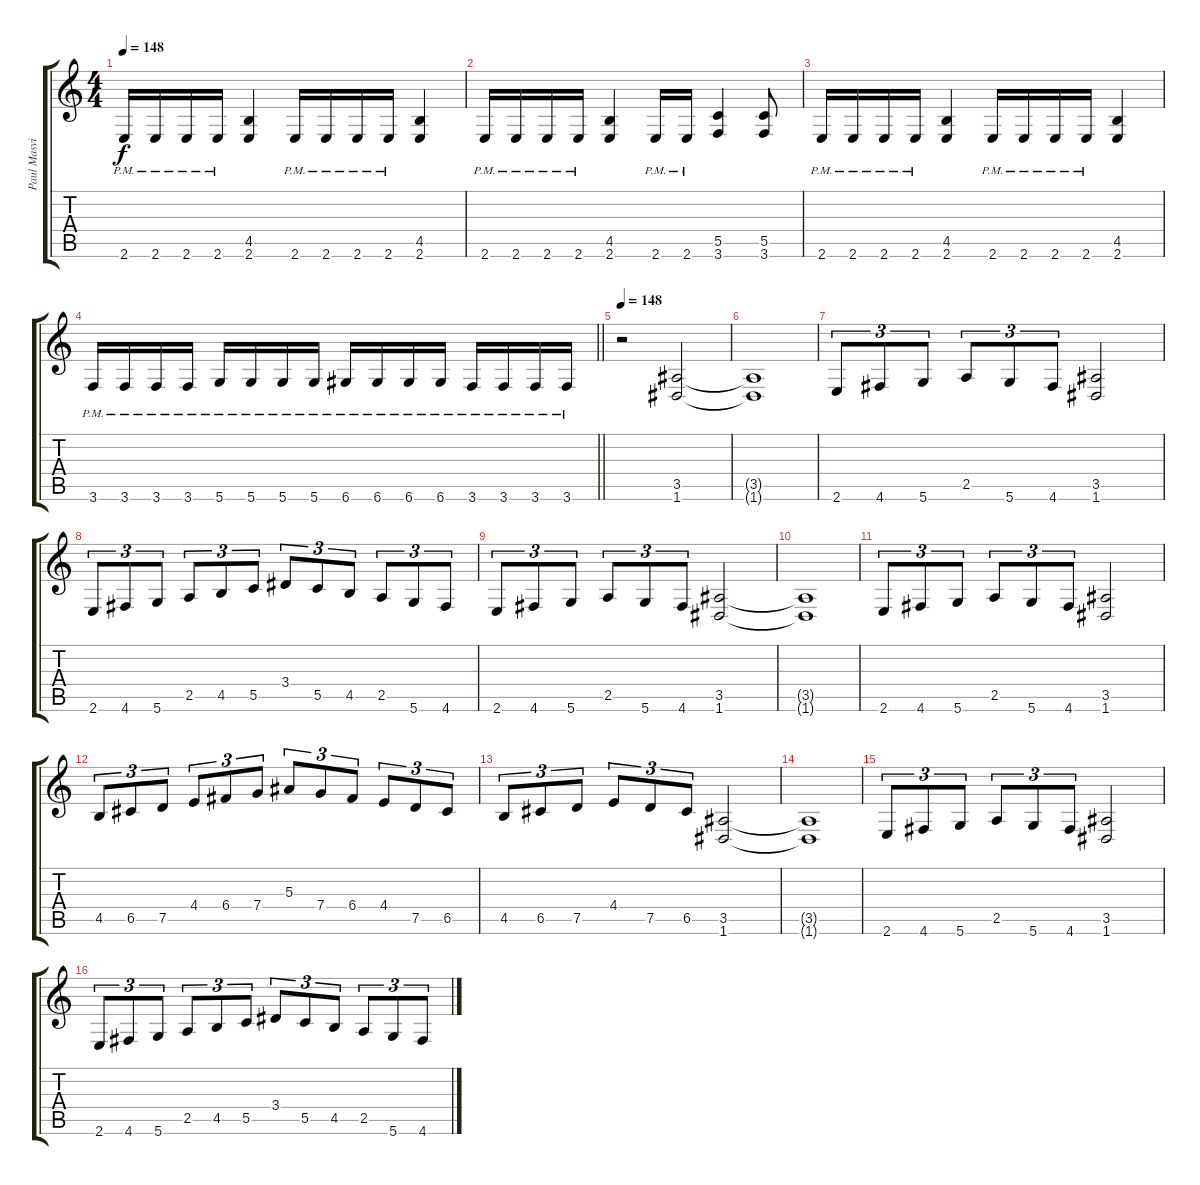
\track ("Paul Masvidal" "Paul Masvi") {instrument distortionguitar}
\staff {score tabs}
\tuning (D4 A3 F3 C3 G2 D2) {hide}
\ts (4 4)
\tempo 148
\clef g2
\ks c
2.6{pm}.16{dy f} 2.6{pm}.16 2.6{pm}.16 2.6{pm}.16 (4.5 2.6).4 2.6{pm}.16 2.6{pm}.16 2.6{pm}.16 2.6{pm}.16 (4.5 2.6).4 |
2.6{pm}.16 2.6{pm}.16 2.6{pm}.16 2.6{pm}.16 (4.5 2.6).4 2.6{pm}.16 2.6{pm}.16 (5.5 3.6).4 (5.5 3.6).8 |
2.6{pm}.16 2.6{pm}.16 2.6{pm}.16 2.6{pm}.16 (4.5 2.6).4 2.6{pm}.16 2.6{pm}.16 2.6{pm}.16 2.6{pm}.16 (4.5 2.6).4 |
\barLineRight lightlight
3.6{pm}.16 3.6{pm}.16 3.6{pm}.16 3.6{pm}.16 5.6{pm}.16 5.6{pm}.16 5.6{pm}.16 5.6{pm}.16 6.6{pm}.16 6.6{pm}.16 6.6{pm}.16 6.6{pm}.16 3.6{pm}.16 3.6{pm}.16 3.6{pm}.16 3.6{pm}.16 |
\tempo 148
r.2 (3.5 1.6).2 |
(3.5{t} 1.6{t}).1 |
2.6.8{tu (3 2)} 4.6.8{tu (3 2)} 5.6.8{tu (3 2)} 2.5.8{tu (3 2)} 5.6.8{tu (3 2)} 4.6.8{tu (3 2)} (3.5 1.6).2 |
2.6.8{tu (3 2)} 4.6.8{tu (3 2)} 5.6.8{tu (3 2)} 2.5.8{tu (3 2)} 4.5.8{tu (3 2)} 5.5.8{tu (3 2)} 3.4.8{tu (3 2)} 5.5.8{tu (3 2)} 4.5.8{tu (3 2)} 2.5.8{tu (3 2)} 5.6.8{tu (3 2)} 4.6.8{tu (3 2)} |
2.6.8{tu (3 2)} 4.6.8{tu (3 2)} 5.6.8{tu (3 2)} 2.5.8{tu (3 2)} 5.6.8{tu (3 2)} 4.6.8{tu (3 2)} (3.5 1.6).2 |
(3.5{t} 1.6{t}).1 |
2.6.8{tu (3 2)} 4.6.8{tu (3 2)} 5.6.8{tu (3 2)} 2.5.8{tu (3 2)} 5.6.8{tu (3 2)} 4.6.8{tu (3 2)} (3.5 1.6).2 |
4.5.8{tu (3 2)} 6.5.8{tu (3 2)} 7.5.8{tu (3 2)} 4.4.8{tu (3 2)} 6.4.8{tu (3 2)} 7.4.8{tu (3 2)} 5.3.8{tu (3 2)} 7.4.8{tu (3 2)} 6.4.8{tu (3 2)} 4.4.8{tu (3 2)} 7.5.8{tu (3 2)} 6.5.8{tu (3 2)} |
4.5.8{tu (3 2)} 6.5.8{tu (3 2)} 7.5.8{tu (3 2)} 4.4.8{tu (3 2)} 7.5.8{tu (3 2)} 6.5.8{tu (3 2)} (3.5 1.6).2 |
(3.5{t} 1.6{t}).1 |
2.6.8{tu (3 2)} 4.6.8{tu (3 2)} 5.6.8{tu (3 2)} 2.5.8{tu (3 2)} 5.6.8{tu (3 2)} 4.6.8{tu (3 2)} (3.5 1.6).2 |
2.6.8{tu (3 2)} 4.6.8{tu (3 2)} 5.6.8{tu (3 2)} 2.5.8{tu (3 2)} 4.5.8{tu (3 2)} 5.5.8{tu (3 2)} 3.4.8{tu (3 2)} 5.5.8{tu (3 2)} 4.5.8{tu (3 2)} 2.5.8{tu (3 2)} 5.6.8{tu (3 2)} 4.6.8{tu (3 2)}
